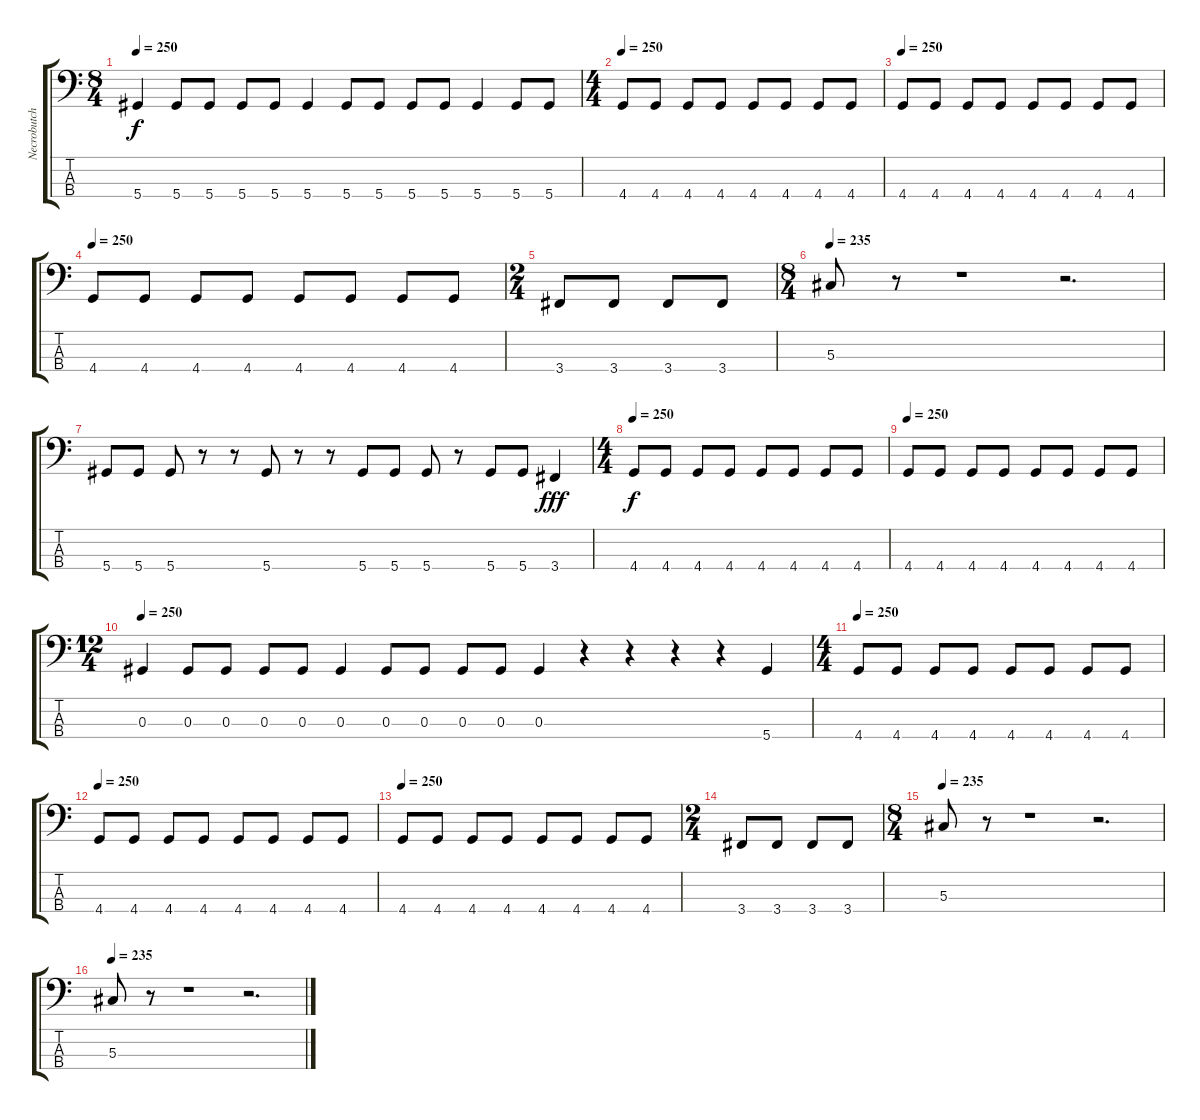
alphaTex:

\track ("Necrobutcher" "Necrobutch") {instrument electricbassfinger}
\staff {score tabs}
\tuning (Gb2 Db2 Ab1 Eb1) {hide}
\ts (8 4)
\tempo 250
\clef f4
\ks c
5.4.4{dy f} 5.4.8 5.4.8 5.4.8 5.4.8 5.4.4 5.4.8 5.4.8 5.4.8 5.4.8 5.4.4 5.4.8 5.4.8 |
\ts (4 4)
\tempo 250
4.4.8 4.4.8 4.4.8 4.4.8 4.4.8 4.4.8 4.4.8 4.4.8 |
\tempo 250
4.4.8 4.4.8 4.4.8 4.4.8 4.4.8 4.4.8 4.4.8 4.4.8 |
\tempo 250
4.4.8 4.4.8 4.4.8 4.4.8 4.4.8 4.4.8 4.4.8 4.4.8 |
\ts (2 4)
3.4.8 3.4.8 3.4.8 3.4.8 |
\ts (8 4)
\tempo 235
5.3.8 r.8 r.1 r.2{d} |
5.4.8 5.4.8 5.4.8 r.8 r.8 5.4.8 r.8 r.8 5.4.8 5.4.8 5.4.8 r.8 5.4.8 5.4.8 3.4.4{dy fff} |
\ts (4 4)
\tempo 250
4.4.8{dy f} 4.4.8 4.4.8 4.4.8 4.4.8 4.4.8 4.4.8 4.4.8 |
\tempo 250
4.4.8 4.4.8 4.4.8 4.4.8 4.4.8 4.4.8 4.4.8 4.4.8 |
\ts (12 4)
\tempo 250
0.3.4 0.3.8 0.3.8 0.3.8 0.3.8 0.3.4 0.3.8 0.3.8 0.3.8 0.3.8 0.3.4 r.4 r.4 r.4 r.4 5.4.4 |
\ts (4 4)
\tempo 250
4.4.8 4.4.8 4.4.8 4.4.8 4.4.8 4.4.8 4.4.8 4.4.8 |
\tempo 250
4.4.8 4.4.8 4.4.8 4.4.8 4.4.8 4.4.8 4.4.8 4.4.8 |
\tempo 250
4.4.8 4.4.8 4.4.8 4.4.8 4.4.8 4.4.8 4.4.8 4.4.8 |
\ts (2 4)
3.4.8 3.4.8 3.4.8 3.4.8 |
\ts (8 4)
\tempo 235
5.3.8 r.8 r.1 r.2{d} |
\tempo 235
5.3.8 r.8 r.1 r.2{d}
